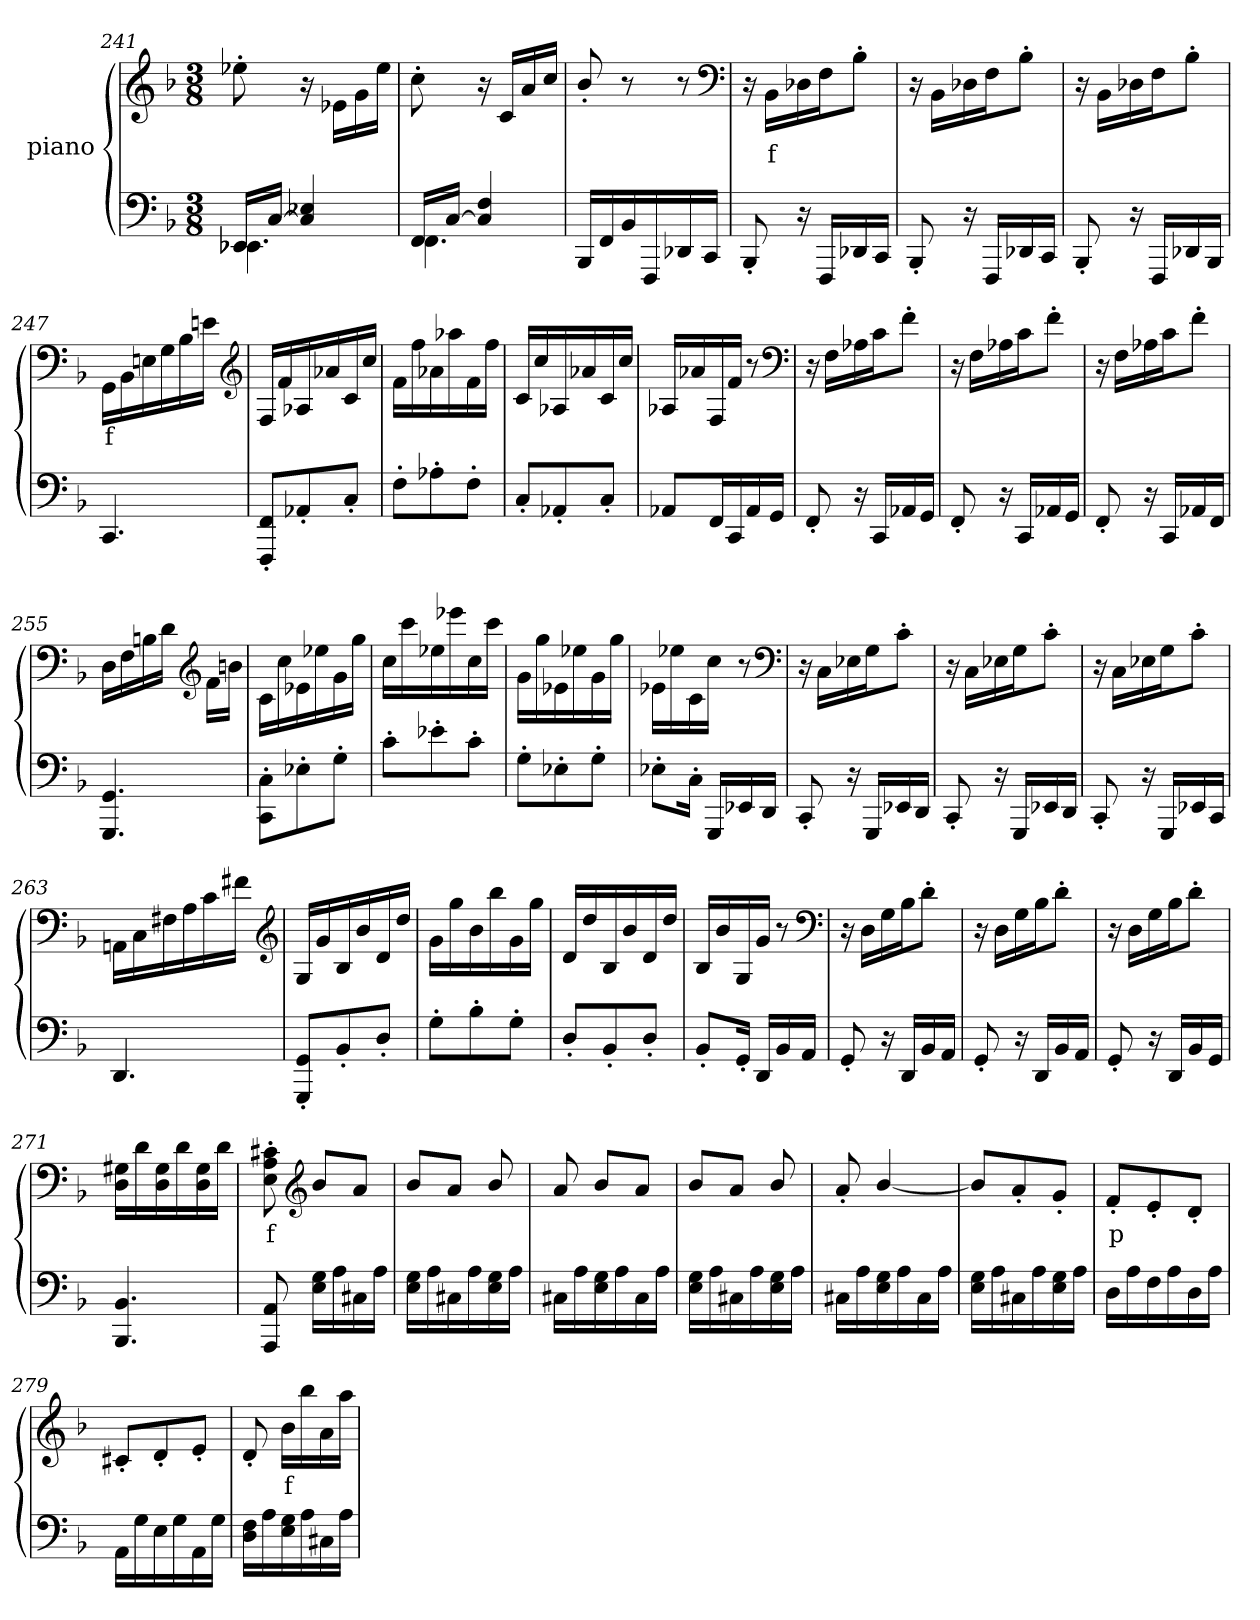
**kern	**kern	**text
*part2	*part1	*part1
*staff2	*staff1	*staff1
*	*I"piano	*
*clefF4	*clefG2	*
*k[b-]	*k[b-]	*
*d:	*d:	*
*M3/8	*M3/8	*
=241	=241	=241
*^	*	*
16EE-X/LL	4.EE-\	8ee-X'>\	.
[16C/JJ	.	.	.
4C/] 4E-/	.	16r	.
.	.	16e-\LL	.
.	.	16g\	.
.	.	16ee-\JJ	.
=242	=242	=242	=242
16FF/LL	4.FF\	8cc'>\	.
[16C/JJ	.	.	.
4C/] 4F/	.	16r	.
.	.	16c/LL	.
.	.	16a/	.
.	.	16cc/JJ	.
*v	*v	*	*
=243	=243	=243
16BBB-/LL	8b-'>/	.
16FF/	.	.
16BB-/	8r	f
16FFF/	.	.
16DD-X/	8r	.
16CC/JJ	.	.
*	*clefF4	*
=244	=244	=244
8BBB-'>/	16r	.
.	16BB-\LL	f
16r	16D-X\	.
16FFF/LL	16F\J	.
16DD-X/	8B-'>\J	.
16CC/JJ	.	.
=245	=245	=245
8BBB-'>/	16r	.
.	16BB-\LL	.
16r	16D-X\	.
16FFF/LL	16F\J	.
16DD-X/	8B-'>\J	.
16CC/JJ	.	.
=246	=246	=246
8BBB-'>/	16r	.
.	16BB-\LL	.
16r	16D-X\	.
16FFF/LL	16F\J	.
16DD-X/	8B-'>\J	.
16BBB-/JJ	.	.
=247	=247	=247
4.CC/	16GG\LL	f
.	16BB-\	.
.	16En\	.
.	16G\	.
.	16B-\	.
.	16en\JJ	.
*	*clefG2	*
=248	=248	=248
8FFF/'> 8FF/'>L	16F/LL	.
.	16f/	.
8AA-X'>/	16A-X/	.
.	16a-/	.
8C'>/J	16c/	.
.	16cc/JJ	.
=249	=249	=249
8F'>\L	16f\LL	.
.	16ff\	.
8A-X'>\	16a-X\	.
.	16aa-\	.
8F'>\J	16f\	.
.	16ff\JJ	.
=250	=250	=250
8C'>/L	16c/LL	.
.	16cc/	.
8AA-X'>/	16A-X/	.
.	16a-/	.
8C'>/J	16c/	.
.	16cc/JJ	.
=251	=251	=251
8AA-X/L	16A-X/LL	.
.	16a-/	.
16FF/L	16F/	.
16CC/	16f/JJ	.
16AA-/	8r	.
16GG/JJ	.	.
*	*clefF4	*
=252	=252	=252
8FF'>/	16r	.
.	16F\LL	.
16r	16A-X\	.
16CC/LL	16c\J	.
16AA-X/	8f'>\J	.
16GG/JJ	.	.
=253	=253	=253
8FF'>/	16r	.
.	16F\LL	.
16r	16A-X\	.
16CC/LL	16c\J	.
16AA-X/	8f'>\J	.
16GG/JJ	.	.
=254	=254	=254
8FF'>/	16r	.
.	16F\LL	.
16r	16A-X\	.
16CC/LL	16c\J	.
16AA-X/	8f'>\J	.
16FF/JJ	.	.
=255	=255	=255
4.GGG/ 4.GG/	16D\LL	.
.	16F\	.
.	16Bn\	.
.	16d\JJ	.
*	*clefG2	*
.	16f\LL	.
.	16bn\JJ	.
=256	=256	=256
8CC\'> 8C\'>L	16c\LL	.
.	16cc\	.
8E-X'>\	16e-X\	.
.	16ee-\	.
8G'>\J	16g\	.
.	16gg\JJ	.
=257	=257	=257
8c'>\L	16cc\LL	.
.	16ccc\	.
8e-X'>\	16ee-X\	.
.	16eee-\	.
8c'>\J	16cc\	.
.	16ccc\JJ	.
=258	=258	=258
8G'>\L	16g\LL	.
.	16gg\	.
8E-X'>\	16e-X\	.
.	16ee-\	.
8G'>\J	16g\	.
.	16gg\JJ	.
=259	=259	=259
8E-X'>\L	16e-X\LL	.
.	16ee-\	.
16C'>\Jk	16c\	.
16GGG/LL	16cc\JJ	.
16EE-/	8r	.
16DD/JJ	.	.
*	*clefF4	*
=260	=260	=260
8CC'>/	16r	.
.	16C\LL	.
16r	16E-X\	.
16GGG/LL	16G\J	.
16EE-X/	8c'>\J	.
16DD/JJ	.	.
=261	=261	=261
8CC'>/	16r	.
.	16C\LL	.
16r	16E-X\	.
16GGG/LL	16G\J	.
16EE-X/	8c'>\J	.
16DD/JJ	.	.
=262	=262	=262
8CC'>/	16r	.
.	16C\LL	.
16r	16E-X\	.
16GGG/LL	16G\J	.
16EE-X/	8c'>\J	.
16CC/JJ	.	.
=263	=263	=263
4.DD/	16AAn\LL	.
.	16C\	.
.	16F#X\	.
.	16A\	.
.	16c\	.
.	16f#\JJ	.
*	*clefG2	*
=264	=264	=264
8GGG/'> 8GG/'>L	16G/LL	.
.	16g/	.
8BB-'>/	16B-/	.
.	16b-/	.
8D'>/J	16d/	.
.	16dd/JJ	.
=265	=265	=265
8G'>\L	16g\LL	.
.	16gg\	.
8B-'>\	16b-\	.
.	16bb-\	.
8G'>\J	16g\	.
.	16gg\JJ	.
=266	=266	=266
8D'>/L	16d/LL	.
.	16dd/	.
8BB-'>/	16B-/	.
.	16b-/	.
8D'>/J	16d/	.
.	16dd/JJ	.
=267	=267	=267
8BB-'>/L	16B-/LL	.
.	16b-/	.
16GG'>/Jk	16G/	.
16DD/LL	16g/JJ	.
16BB-/	8r	.
16AA/JJ	.	.
*	*clefF4	*
=268	=268	=268
8GG'>/	16r	.
.	16D\LL	.
16r	16G\	.
16DD/LL	16B-\J	.
16BB-/	8d'>\J	.
16AA/JJ	.	.
=269	=269	=269
8GG'>/	16r	.
.	16D\LL	.
16r	16G\	.
16DD/LL	16B-\J	.
16BB-/	8d'>\J	.
16AA/JJ	.	.
=270	=270	=270
8GG'>/	16r	.
.	16D\LL	.
16r	16G\	.
16DD/LL	16B-\J	.
16BB-/	8d'>\J	.
16GG/JJ	.	.
=271	=271	=271
4.BBB-/ 4.BB-/	16D\ 16G#X\LL	.
.	16d\	.
.	16D\ 16G#\	.
.	16d\	.
.	16D\ 16G#\	.
.	16d\JJ	.
=272	=272	=272
8AAA/ 8AA/	8E\'> 8A\'> 8c#X\'>	f
*	*clefG2	*
16E\ 16G\LL	8b-/L	.
16A\	.	.
16C#X\	8a/J	.
16A\JJ	.	.
=273	=273	=273
16E\ 16G\LL	8b-/L	.
16A\	.	.
16C#X\	8a/J	.
16A\	.	.
16E\ 16G\	8b-/	.
16A\JJ	.	.
=274	=274	=274
16C#X\LL	8a/	.
16A\	.	.
16E\ 16G\	8b-/L	.
16A\	.	.
16C#\	8a/J	.
16A\JJ	.	.
=275	=275	=275
16E\ 16G\LL	8b-/L	.
16A\	.	.
16C#X\	8a/J	.
16A\	.	.
16E\ 16G\	8b-/	.
16A\JJ	.	.
=276	=276	=276
16C#X\LL	8a'>/	.
16A\	.	.
16E\ 16G\	[4b-/	.
16A\	.	.
16C#\	.	.
16A\JJ	.	.
=277	=277	=277
16E\ 16G\LL	8b-/L]	.
16A\	.	.
16C#X\	8a'>/	.
16A\	.	.
16E\ 16G\	8g'>/J	.
16A\JJ	.	.
=278	=278	=278
16D\LL	8f'>/L	p
16A\	.	.
16F\	8e'>/	.
16A\	.	.
16D\	8d'>/J	.
16A\JJ	.	.
=279	=279	=279
16AA\LL	8c#X'>/L	.
16G\	.	.
16E\	8d'>/	.
16G\	.	.
16AA\	8e'>/J	.
16G\JJ	.	.
=280	=280	=280
16D\ 16F\LL	8d'>/	.
16A\	.	.
16E\ 16G\	16b-\LL	f
16A\	16bb-\	.
16C#X\	16a\	.
16A\JJ	16aa\JJ	.
=	=	=
*-	*-	*-
